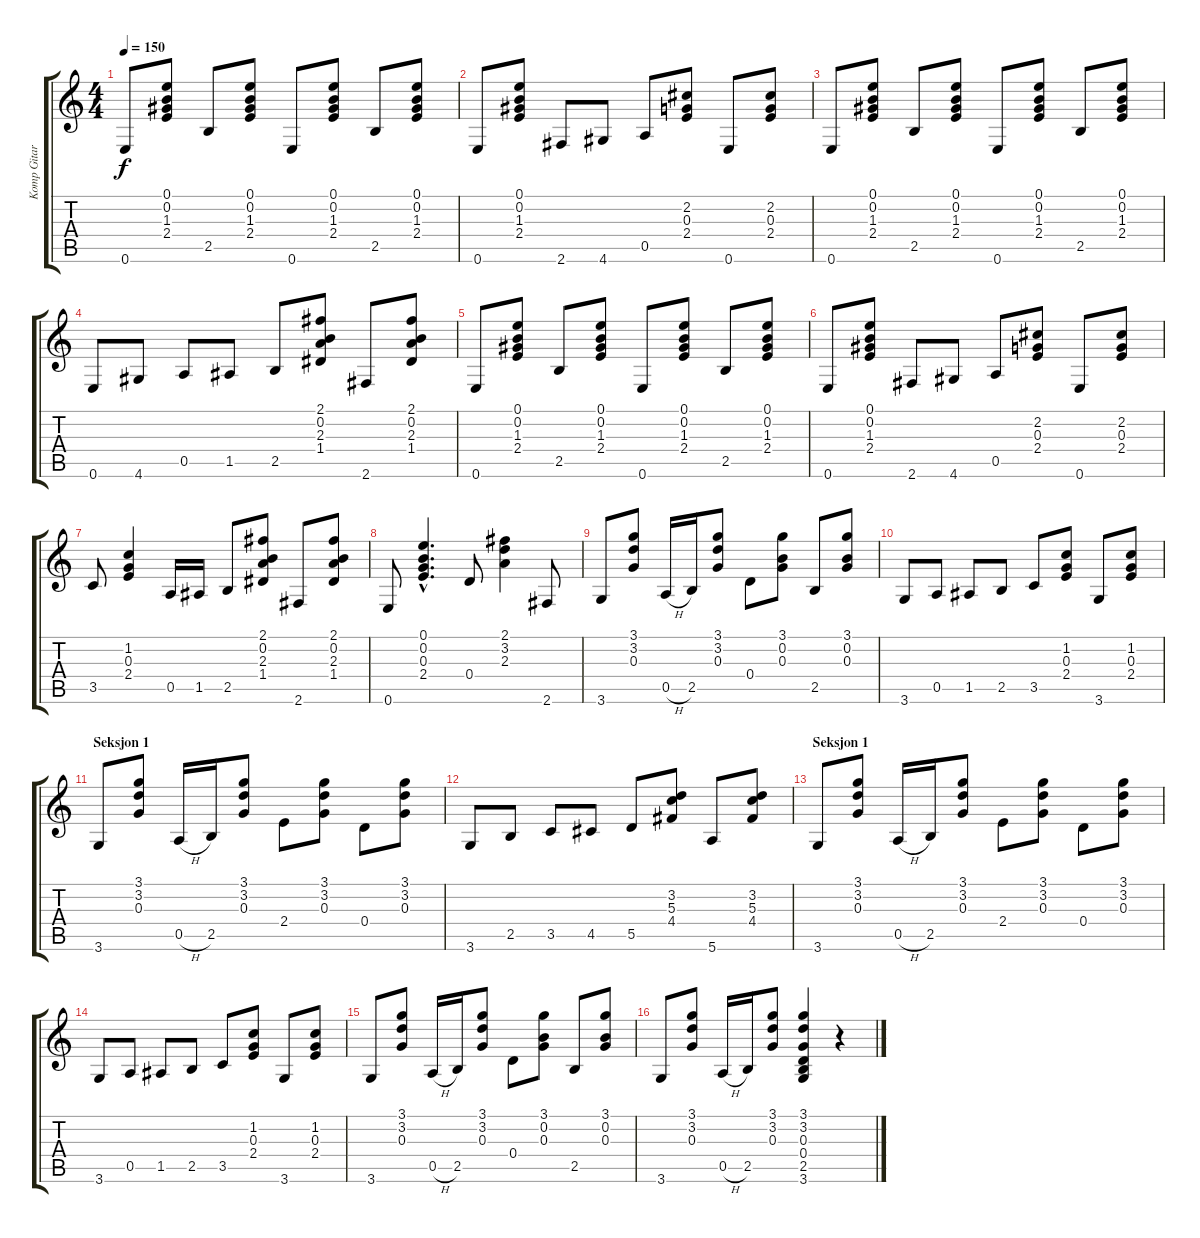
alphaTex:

\track ("Komp Gitar" "Komp Gitar") {instrument acousticguitarsteel}
\staff {score tabs}
\tuning (E4 B3 G3 D3 A2 E2) {hide}
\ts (4 4)
\tempo 150
\clef g2
\ks c
0.6.8{dy f} (0.1 0.2 1.3 2.4).8 2.5.8 (0.1 0.2 1.3 2.4).8 0.6.8 (0.1 0.2 1.3 2.4).8 2.5.8 (0.1 0.2 1.3 2.4).8 |
0.6.8 (0.1 0.2 1.3 2.4).8 2.6.8 4.6.8 0.5.8 (2.2 0.3 2.4).8 0.6.8 (2.2 0.3 2.4).8 |
0.6.8 (0.1 0.2 1.3 2.4).8 2.5.8 (0.1 0.2 1.3 2.4).8 0.6.8 (0.1 0.2 1.3 2.4).8 2.5.8 (0.1 0.2 1.3 2.4).8 |
0.6.8 4.6.8 0.5.8 1.5.8 2.5.8 (2.1 0.2 2.3 1.4).8 2.6.8 (2.1 0.2 2.3 1.4).8 |
0.6.8 (0.1 0.2 1.3 2.4).8 2.5.8 (0.1 0.2 1.3 2.4).8 0.6.8 (0.1 0.2 1.3 2.4).8 2.5.8 (0.1 0.2 1.3 2.4).8 |
0.6.8 (0.1 0.2 1.3 2.4).8 2.6.8 4.6.8 0.5.8 (2.2 0.3 2.4).8 0.6.8 (2.2 0.3 2.4).8 |
3.5.8 (1.2 0.3 2.4).4 0.5.16 1.5.16 2.5.8 (2.1 0.2 2.3 1.4).8 2.6.8 (2.1 0.2 2.3 1.4).8 |
0.6.8 (0.1{hac} 0.2{hac} 0.3{hac} 2.4{hac}).4{d} 0.4.8 (2.1 3.2 2.3).4 2.6.8 |
3.6.8 (3.1 3.2 0.3).8 0.5{h}.16 2.5.16 (3.1 3.2 0.3).8 0.4.8 (3.1 0.2 0.3).8 2.5.8 (3.1 0.2 0.3).8 |
3.6.8 0.5.8 1.5.8 2.5.8 3.5.8 (1.2 0.3 2.4).8 3.6.8 (1.2 0.3 2.4).8 |
\section ("" "Seksjon 1")
3.6.8 (3.1 3.2 0.3).8 0.5{h}.16 2.5.16 (3.1 3.2 0.3).8 2.4.8 (3.1 3.2 0.3).8 0.4.8 (3.1 3.2 0.3).8 |
3.6.8 2.5.8 3.5.8 4.5.8 5.5.8 (3.2 5.3 4.4).8 5.6.8 (3.2 5.3 4.4).8 |
\section ("" "Seksjon 1")
3.6.8 (3.1 3.2 0.3).8 0.5{h}.16 2.5.16 (3.1 3.2 0.3).8 2.4.8 (3.1 3.2 0.3).8 0.4.8 (3.1 3.2 0.3).8 |
3.6.8 0.5.8 1.5.8 2.5.8 3.5.8 (1.2 0.3 2.4).8 3.6.8 (1.2 0.3 2.4).8 |
3.6.8 (3.1 3.2 0.3).8 0.5{h}.16 2.5.16 (3.1 3.2 0.3).8 0.4.8 (3.1 0.2 0.3).8 2.5.8 (3.1 0.2 0.3).8 |
3.6.8 (3.1 3.2 0.3).8 0.5{h}.16 2.5.16 (3.1 3.2 0.3).8 (3.1 3.2 0.3 0.4 2.5 3.6).4 r.4
